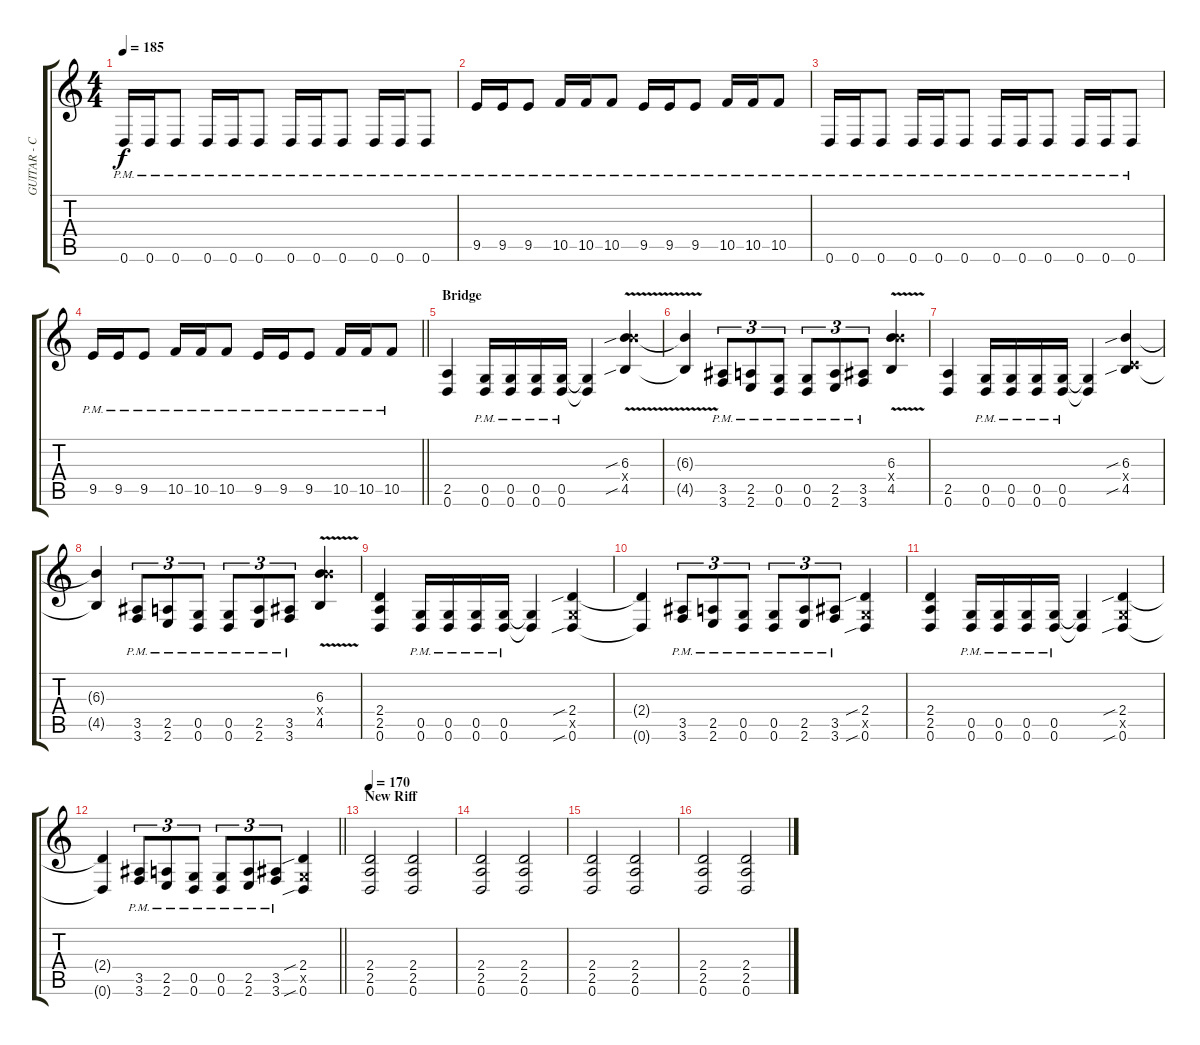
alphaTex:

\track ("GUITAR - Christian Andreu" "GUITAR - C") {instrument distortionguitar}
\staff {score tabs}
\tuning (D4 A3 F3 C3 G2 D2) {hide}
\ts (4 4)
\tempo 185
\clef g2
\ks c
0.6{pm}.16{dy f} 0.6{pm}.16 0.6{pm}.8 0.6{pm}.16 0.6{pm}.16 0.6{pm}.8 0.6{pm}.16 0.6{pm}.16 0.6{pm}.8 0.6{pm}.16 0.6{pm}.16 0.6{pm}.8 |
9.5{pm}.16 9.5{pm}.16 9.5{pm}.8 10.5{pm}.16 10.5{pm}.16 10.5{pm}.8 9.5{pm}.16 9.5{pm}.16 9.5{pm}.8 10.5{pm}.16 10.5{pm}.16 10.5{pm}.8 |
0.6{pm}.16 0.6{pm}.16 0.6{pm}.8 0.6{pm}.16 0.6{pm}.16 0.6{pm}.8 0.6{pm}.16 0.6{pm}.16 0.6{pm}.8 0.6{pm}.16 0.6{pm}.16 0.6{pm}.8 |
\barLineRight lightlight
9.5{pm}.16 9.5{pm}.16 9.5{pm}.8 10.5{pm}.16 10.5{pm}.16 10.5{pm}.8 9.5{pm}.16 9.5{pm}.16 9.5{pm}.8 10.5{pm}.16 10.5{pm}.16 10.5{pm}.8 |
\section ("" "Bridge")
(2.5 0.6).4 (0.5{pm} 0.6{pm}).16 (0.5{pm} 0.6{pm}).16 (0.5{pm} 0.6{pm}).16 (0.5{pm} 0.6{pm}).16 (0.5{t} 0.6{t}).4 (6.3{v sib} 11.4{x} 4.5{v sib}).4 |
(6.3{t} 4.5{t}).4 (3.5{pm} 3.6{pm}).8{tu (3 2)} (2.5{pm} 2.6{pm}).8{tu (3 2)} (0.5{pm} 0.6{pm}).8{tu (3 2)} (0.5{pm} 0.6{pm}).8{tu (3 2)} (2.5{pm} 2.6{pm}).8{tu (3 2)} (3.5{pm} 3.6{pm}).8{tu (3 2)} (6.3{v} 11.4{x} 4.5{v}).4 |
(2.5 0.6).4 (0.5{pm} 0.6{pm}).16 (0.5{pm} 0.6{pm}).16 (0.5{pm} 0.6{pm}).16 (0.5{pm} 0.6{pm}).16 (0.5{t} 0.6{t}).4 (6.3{sib} 0.4{x} 4.5{sib}).4 |
(6.3{t} 4.5{t}).4 (3.5{pm} 3.6{pm}).8{tu (3 2)} (2.5{pm} 2.6{pm}).8{tu (3 2)} (0.5{pm} 0.6{pm}).8{tu (3 2)} (0.5{pm} 0.6{pm}).8{tu (3 2)} (2.5{pm} 2.6{pm}).8{tu (3 2)} (3.5{pm} 3.6{pm}).8{tu (3 2)} (6.3{v} 11.4{x} 4.5{v}).4 |
(2.4 2.5 0.6).4 (0.5{pm} 0.6{pm}).16 (0.5{pm} 0.6{pm}).16 (0.5{pm} 0.6{pm}).16 (0.5{pm} 0.6{pm}).16 (0.5{t} 0.6{t}).4 (2.4{sib} 0.5{x} 0.6{sib}).4 |
(2.4{t} 0.6{t}).4 (3.5{pm} 3.6{pm}).8{tu (3 2)} (2.5{pm} 2.6{pm}).8{tu (3 2)} (0.5{pm} 0.6{pm}).8{tu (3 2)} (0.5{pm} 0.6{pm}).8{tu (3 2)} (2.5{pm} 2.6{pm}).8{tu (3 2)} (3.5{pm} 3.6{pm}).8{tu (3 2)} (2.4{sib} 0.5{x} 0.6{sib}).4 |
(2.4 2.5 0.6).4 (0.5{pm} 0.6{pm}).16 (0.5{pm} 0.6{pm}).16 (0.5{pm} 0.6{pm}).16 (0.5{pm} 0.6{pm}).16 (0.5{t} 0.6{t}).4 (2.4{sib} 0.5{x} 0.6{sib}).4 |
\barLineRight lightlight
(2.4{t} 0.6{t}).4 (3.5{pm} 3.6{pm}).8{tu (3 2)} (2.5{pm} 2.6{pm}).8{tu (3 2)} (0.5{pm} 0.6{pm}).8{tu (3 2)} (0.5{pm} 0.6{pm}).8{tu (3 2)} (2.5{pm} 2.6{pm}).8{tu (3 2)} (3.5{pm} 3.6{pm}).8{tu (3 2)} (2.4{sib} 0.5{x} 0.6{sib}).4 |
\section ("" "New Riff")
\tempo 170
(2.4 2.5 0.6).2 (2.4 2.5 0.6).2 |
(2.4 2.5 0.6).2 (2.4 2.5 0.6).2 |
(2.4 2.5 0.6).2 (2.4 2.5 0.6).2 |
(2.4 2.5 0.6).2 (2.4 2.5 0.6).2
